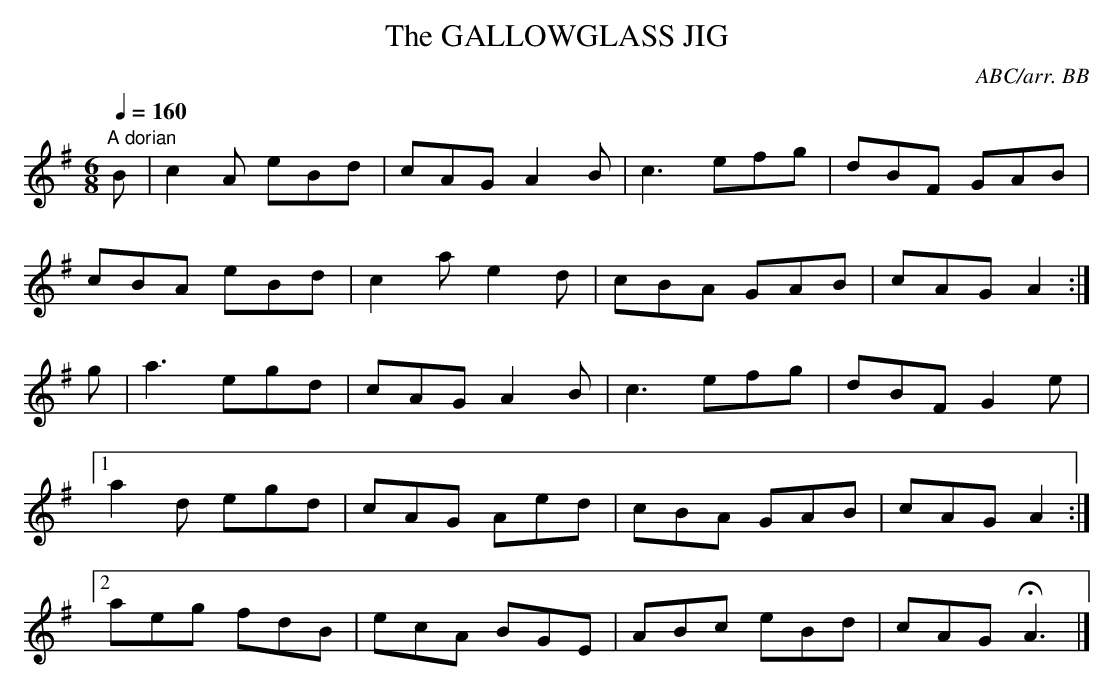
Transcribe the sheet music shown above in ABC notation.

X:1
T:GALLOWGLASS JIG, The
C:ABC/arr. BB
Q:1/4=160
M:6/8
L:1/8
K:G
"A dorian"
B|c2A eBd|cAG A2B|c3 efg|dBF GAB|
cBA eBd|c2a e2d|cBA GAB|cAG A2:|
g|a3 egd|cAG A2B|c3 efg|dBF G2e|
[1 a2d egd|cAG Aed|cBA GAB|cAG A2:|
[2 aeg fdB|ecA BGE|ABc eBd|cAG HA3 |]
